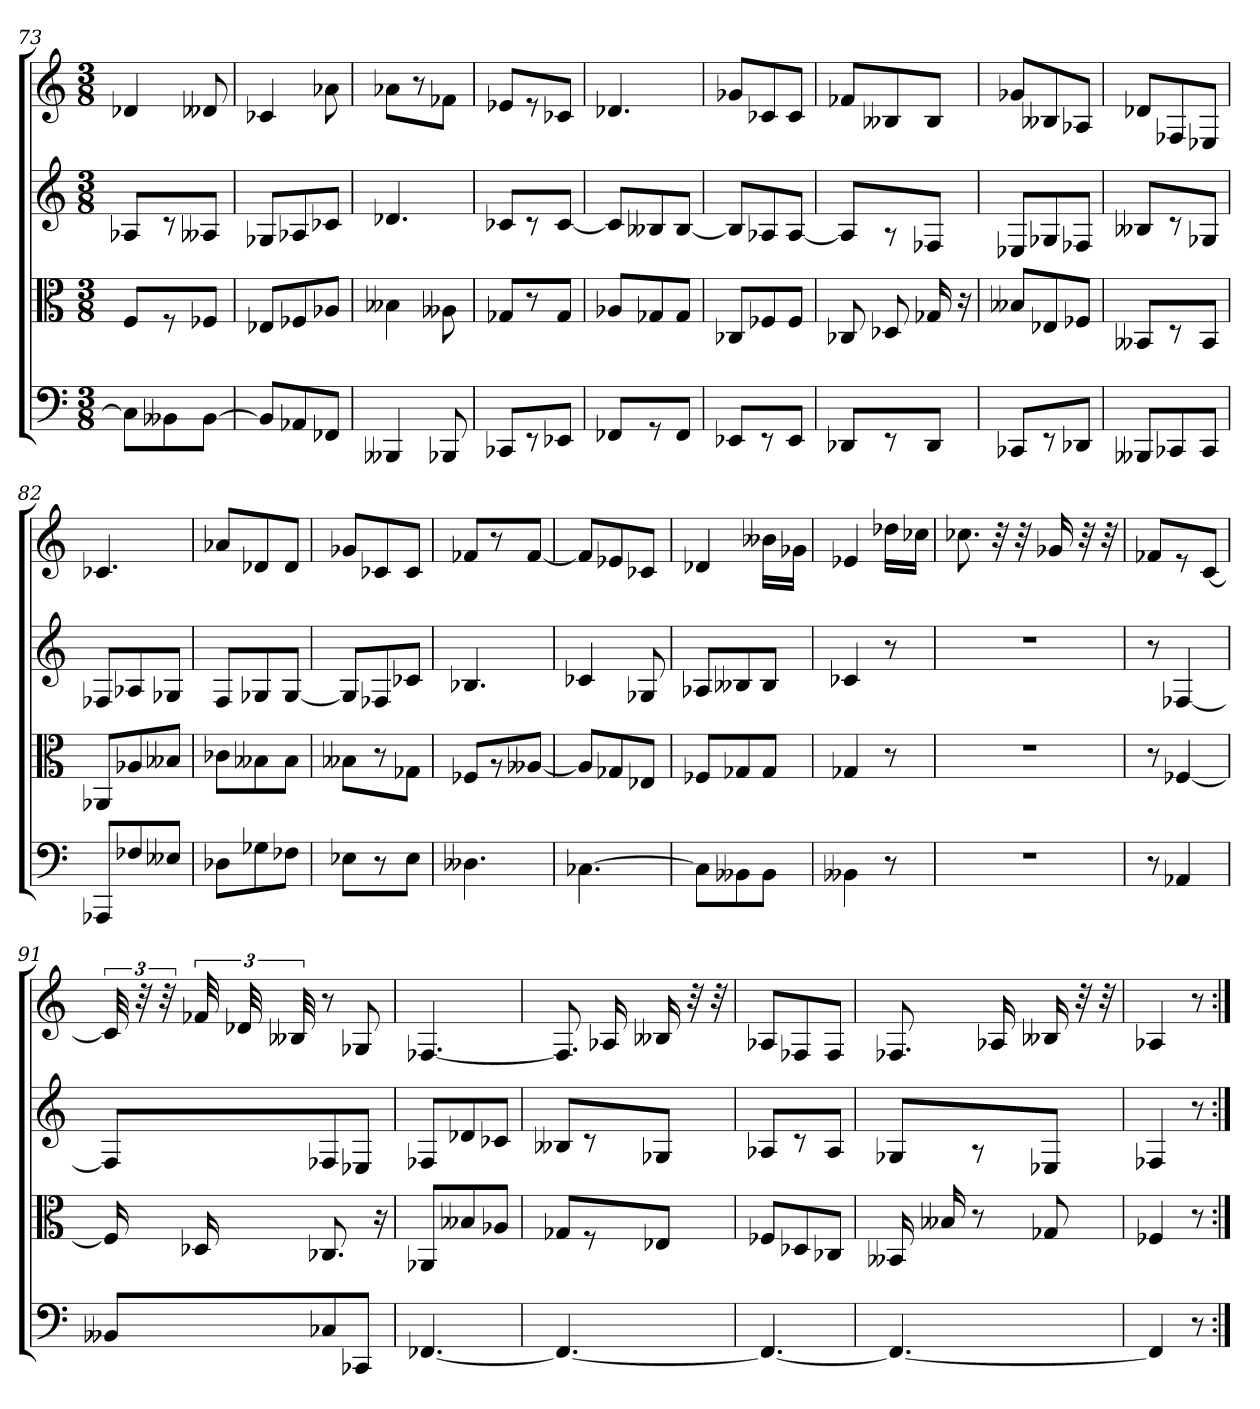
**kern	**kern	**kern	**kern
*part4	*part3	*part2	*part1
*staff4	*staff3	*staff2	*staff1
*clefF4	*clefC3	*clefG2	*clefG2
*k[]	*k[]	*k[]	*k[]
*M3/8	*M3/8	*M3/8	*M3/8
=73	=73	=73	=73
8C-\L]	8F/L	8A-X/L	4d-X/
8BB--X\	8r	8r	.
[8BB--\J	8F-X/J	8A--X/J	8d--X/
=74	=74	=74	=74
8BB--/L]	8E-X/L	8G-X/L	4c-X/
8AA-X/	8F-X/	8A-X/	.
8FF-X/J	8A-X/J	8c-X/J	8a-X\
=75	=75	=75	=75
4BBB--X/	4B--X\	4.d-X/	8a-X\L
.	.	.	8r
8BBB-X/	8A--X\	.	8f-X\J
=76	=76	=76	=76
8CC-X/L	8G-X/L	8c-X/L	8e-X/L
8r	8r	8r	8r
8EE-X/J	8G-/J	[8c-/J	8c-X/J
=77	=77	=77	=77
8FF-X/L	8A-X/L	8c-/L]	4.d-X/
8r	8G-X/	8B--X/	.
8FF-/J	8G-/J	[8B--/J	.
=78	=78	=78	=78
8EE-X/L	8C-X/L	8B--/L]	8g-X/L
8r	8F-X/	8A-X/	8c-X/
8EE-/J	8F-/J	[8A-/J	8c-/J
=79	=79	=79	=79
8DD-X/L	8C-X/	8A-/L]	8f-X/L
8r	8D-X/	8r	8B--X/
8DD-/J	16G-X/	8F-X/J	8B--/J
.	16r	.	.
=80	=80	=80	=80
8CC-X/L	8B--X/L	8E-X/L	8g-X/L
8r	8E-X/	8G-X/	8B--X/
8DD-X/J	8F-X/J	8F-X/J	8A-X/J
=81	=81	=81	=81
8BBB--X/L	8BB--X/L	8B--X/L	8d-X/L
8CC-X/	8r	8r	8F-X/
8CC-/J	8BB--/J	8G-X/J	8E-X/J
=82	=82	=82	=82
8AAA-X/L	8AA-X/L	8F-X/L	4.c-X/
8F-X/	8A-X/	8A-X/	.
8E--X/J	8B--X/J	8G-X/J	.
=83	=83	=83	=83
8D-X\L	8c-X\L	8F/L	8a-X/L
8G-X\	8B--X\	8G-X/	8d-X/
8F-X\J	8B--\J	[8G-/J	8d-/J
=84	=84	=84	=84
8E-X\L	8B--X\L	8G-/L]	8g-X/L
8r	8r	8F-X/	8c-X/
8E-\J	8G-X\J	8c-X/J	8c-/J
=85	=85	=85	=85
4.D--X\	8F-X/L	4.B-X/	8f-X/L
.	8r	.	8r
.	[8A--X/J	.	[8f-/J
=86	=86	=86	=86
[4.C-X\	8A--/L]	4c-X/	8f-/L]
.	8G-X/	.	8e-X/
.	8E-X/J	8G-X/	8c-X/J
=87	=87	=87	=87
8C-\L]	8F-X/L	8A-X/L	4d-X/
8BB--X\	8G-X/	8B--X/	.
8BB--\J	8G-/J	8B--/J	16b--X\LL
.	.	.	16g-X\JJ
=88	=88	=88	=88
4BB--X\	4G-X/	4c-X/	4e-X/
8r	8r	8r	16dd-X\LL
.	.	.	16cc-X\JJ
=89	=89	=89	=89
4.r	4.r	4.r	8.cc-X\
.	.	.	32r
.	.	.	32r
.	.	.	16g-X/
.	.	.	32r
.	.	.	32r
=90	=90	=90	=90
8r	8r	8r	8f-X/L
4AA-X/	[4F-X/	[4F-X/	8r
.	.	.	[8c/J
=91	=91	=91	=91
8BB--X/L	16F-/]	8F-/L]	48c/]
.	.	.	48r
.	.	.	48r
.	16D-X/	.	48f-X/
.	.	.	48d-X/
.	.	.	48B--X/
8C-X/	8.C-X/	8F-X/	8r
8CC-X/J	.	8E-X/J	8G-X/
.	16r	.	.
=92	=92	=92	=92
[4.FF-X/	8AA-X/L	8F-X/L	[4.F-X/
.	8B--X/	8d-X/	.
.	8A-X/J	8c-X/J	.
=93	=93	=93	=93
4.FF-/_	8G-X/L	8B--X/L	8.F-/]
.	8r	8r	.
.	.	.	16A-X/
.	8E-X/J	8G-X/J	16B--X/
.	.	.	32r
.	.	.	32r
=94	=94	=94	=94
4.FF-/_	8F-X/L	8A-X/L	8A-X/L
.	8D-X/	8r	8F-X/
.	8C-X/J	8A-/J	8F-/J
=95	=95	=95	=95
4.FF-/_	16BB--X/	8G-X/L	8.F-X/
.	16B--X/	.	.
.	8r	8r	.
.	.	.	16A-X/
.	8G-X/	8E-X/J	16B--X/
.	.	.	32r
.	.	.	32r
=96	=96	=96	=96
4FF-/]	4F-X/	4F-X/	4A-X/
8r	8r	8r	8r
=:|!	=:|!	=:|!	=:|!
*-	*-	*-	*-
